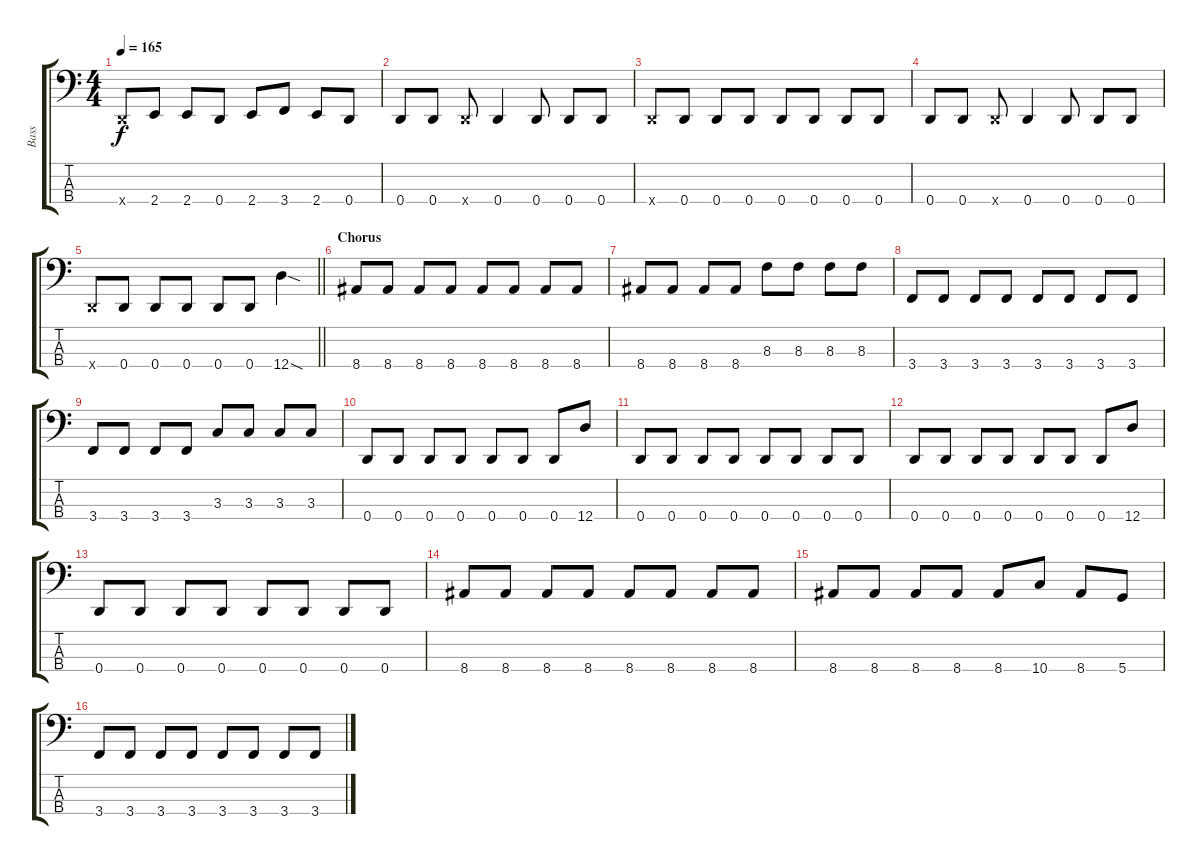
\track ("Bass" "Bass") {instrument electricbassfinger}
\staff {score tabs}
\tuning (G2 D2 A1 D1) {hide}
\ts (4 4)
\tempo 165
\clef f4
\ks c
0.4{x}.8{dy f} 2.4.8 2.4.8 0.4.8 2.4.8 3.4.8 2.4.8 0.4.8 |
0.4.8 0.4.8 0.4{x}.8 0.4.4 0.4.8 0.4.8 0.4.8 |
0.4{x}.8 0.4.8 0.4.8 0.4.8 0.4.8 0.4.8 0.4.8 0.4.8 |
0.4.8 0.4.8 0.4{x}.8 0.4.4 0.4.8 0.4.8 0.4.8 |
\barLineRight lightlight
0.4{x}.8 0.4.8 0.4.8 0.4.8 0.4.8 0.4.8 12.4{sod}.4 |
\section ("" "Chorus")
8.4.8 8.4.8 8.4.8 8.4.8 8.4.8 8.4.8 8.4.8 8.4.8 |
8.4.8 8.4.8 8.4.8 8.4.8 8.3.8 8.3.8 8.3.8 8.3.8 |
3.4.8 3.4.8 3.4.8 3.4.8 3.4.8 3.4.8 3.4.8 3.4.8 |
3.4.8 3.4.8 3.4.8 3.4.8 3.3.8 3.3.8 3.3.8 3.3.8 |
0.4.8 0.4.8 0.4.8 0.4.8 0.4.8 0.4.8 0.4.8 12.4.8 |
0.4.8 0.4.8 0.4.8 0.4.8 0.4.8 0.4.8 0.4.8 0.4.8 |
0.4.8 0.4.8 0.4.8 0.4.8 0.4.8 0.4.8 0.4.8 12.4.8 |
0.4.8 0.4.8 0.4.8 0.4.8 0.4.8 0.4.8 0.4.8 0.4.8 |
8.4.8 8.4.8 8.4.8 8.4.8 8.4.8 8.4.8 8.4.8 8.4.8 |
8.4.8 8.4.8 8.4.8 8.4.8 8.4.8 10.4.8 8.4.8 5.4.8 |
3.4.8 3.4.8 3.4.8 3.4.8 3.4.8 3.4.8 3.4.8 3.4.8
